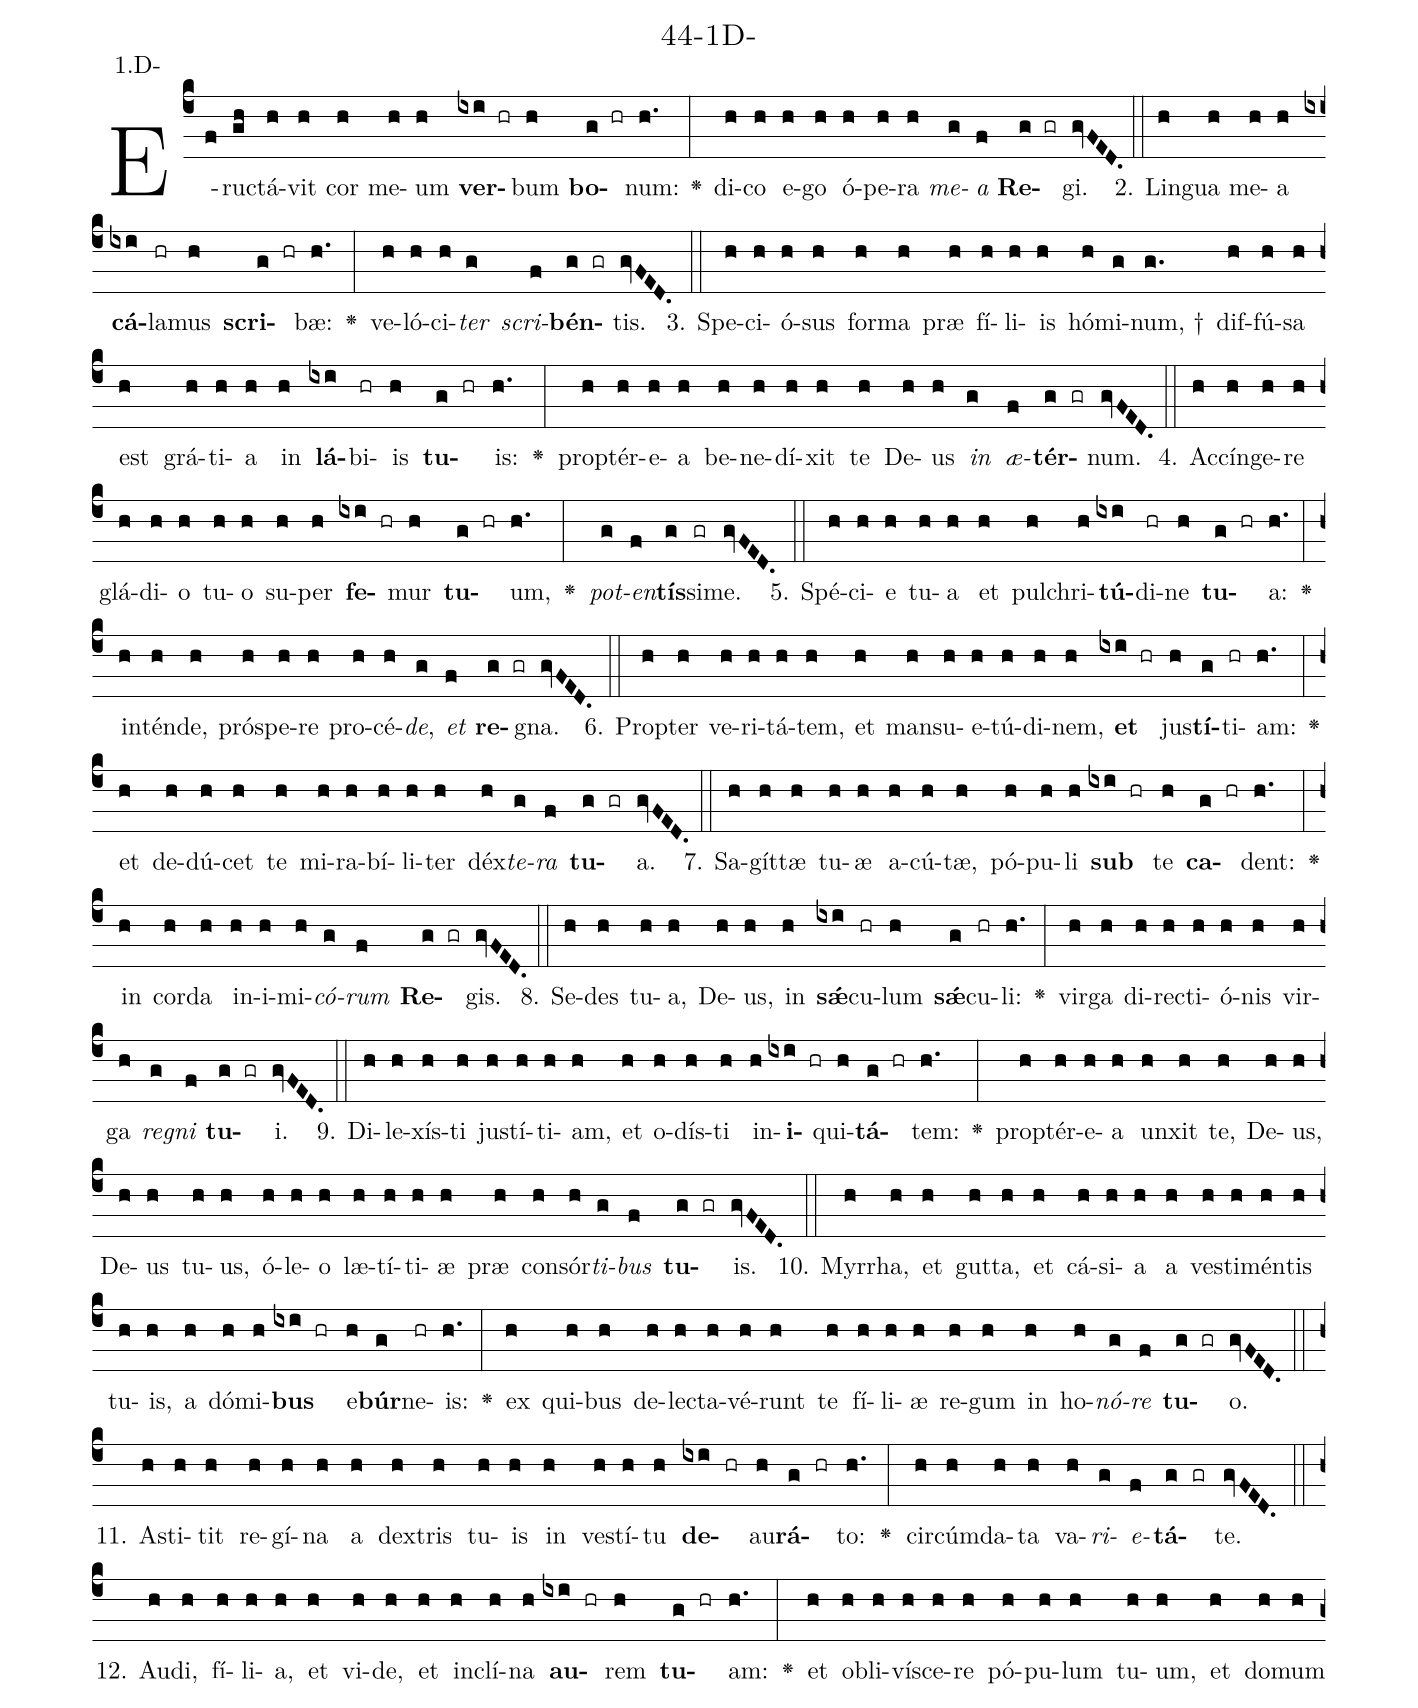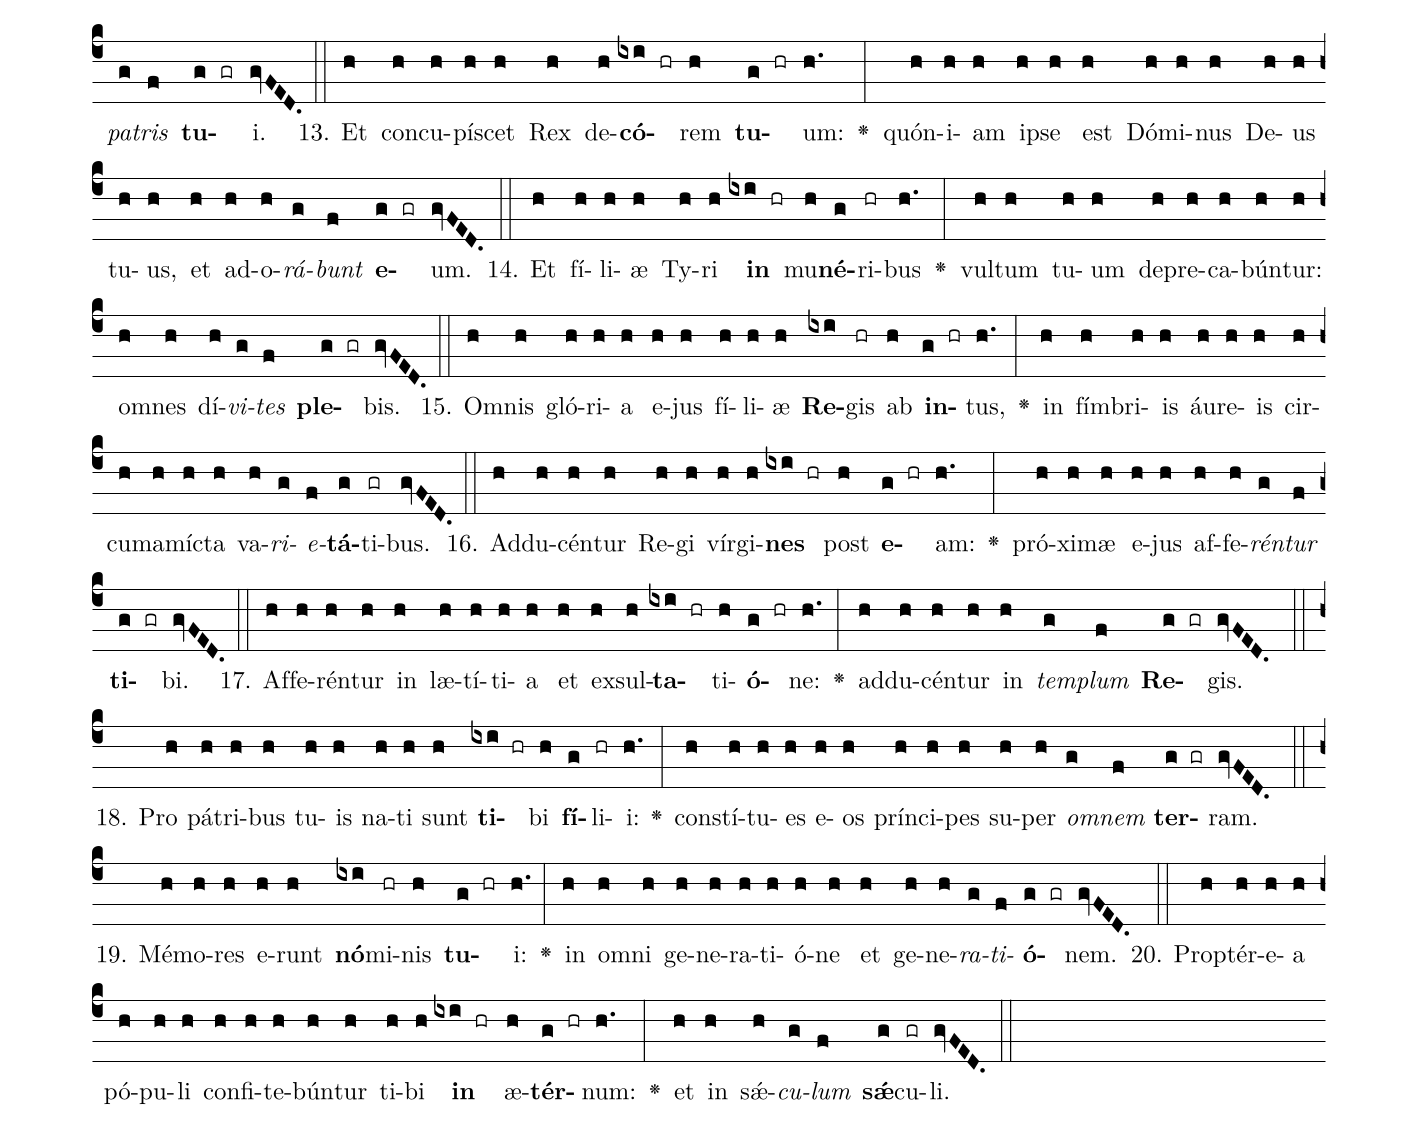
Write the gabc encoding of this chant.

name: 44-1D-;
annotation: 1.D-;
%%
(c4)E(f)ruc(gh)tá(h)vit(h) cor(h) me(h)um(h) <b>ver</b>(ixi hr)bum(h) <b>bo</b>(g hr)num:(h.) <v>\greheightstar</v>(:) di(h)co(h) e(h)go(h) ó(h)pe(h)ra(h) <i>me</i>(g)<i>a</i>(f) <b>Re</b>(g gr)gi.(gvFED.) (::)
2. Lin(h)gua(h) me(h)a(h) <b>cá</b>(ixi)la(hr)mus(h) <b>scri</b>(g hr)bæ:(h.) <v>\greheightstar</v>(:) ve(h)ló(h)ci(h)<i>ter</i>(g) <i>scri</i>(f)<b>bén</b>(g gr)tis.(gvFED.) (::)
3. Spe(h)ci(h)ó(h)sus(h) for(h)ma(h) præ(h) fí(h)li(h)is(h) hó(h)mi(g)num, †(g.) dif(h)fú(h)sa(h) est(h) grá(h)ti(h)a(h) in(h) <b>lá</b>(ixi)bi(hr)is(h) <b>tu</b>(g hr)is:(h.) <v>\greheightstar</v>(:) prop(h)tér(h)e(h)a(h) be(h)ne(h)dí(h)xit(h) te(h) De(h)us(h) <i>in</i>(g) <i>æ</i>(f)<b>tér</b>(g gr)num.(gvFED.) (::)
4. Ac(h)cín(h)ge(h)re(h) glá(h)di(h)o(h) tu(h)o(h) su(h)per(h) <b>fe</b>(ixi hr)mur(h) <b>tu</b>(g hr)um,(h.) <v>\greheightstar</v>(:) <i>pot</i>(g)<i>en</i>(f)<b>tís</b>(g)si(gr)me.(gvFED.) (::)
5. Spé(h)ci(h)e(h) tu(h)a(h) et(h) pul(h)chri(h)<b>tú</b>(ixi)di(hr)ne(h) <b>tu</b>(g hr)a:(h.) <v>\greheightstar</v>(:) in(h)tén(h)de,(h) pró(h)spe(h)re(h) pro(h)cé(h)<i>de</i>,(g) <i>et</i>(f) <b>re</b>(g gr)gna.(gvFED.) (::)
6. Prop(h)ter(h) ve(h)ri(h)tá(h)tem,(h) et(h) man(h)su(h)e(h)tú(h)di(h)nem,(h) <b>et</b>(ixi hr) jus(h)<b>tí</b>(g)ti(hr)am:(h.) <v>\greheightstar</v>(:) et(h) de(h)dú(h)cet(h) te(h) mi(h)ra(h)bí(h)li(h)ter(h) déx(h)<i>te</i>(g)<i>ra</i>(f) <b>tu</b>(g gr)a.(gvFED.) (::)
7. Sa(h)gít(h)tæ(h) tu(h)æ(h) a(h)cú(h)tæ,(h) pó(h)pu(h)li(h) <b>sub</b>(ixi hr) te(h) <b>ca</b>(g hr)dent:(h.) <v>\greheightstar</v>(:) in(h) cor(h)da(h) in(h)i(h)mi(h)<i>có</i>(g)<i>rum</i>(f) <b>Re</b>(g gr)gis.(gvFED.) (::)
8. Se(h)des(h) tu(h)a,(h) De(h)us,(h) in(h) <b>sǽ</b>(ixi)cu(hr)lum(h) <b>sǽ</b>(g)cu(hr)li:(h.) <v>\greheightstar</v>(:) vir(h)ga(h) di(h)rec(h)ti(h)ó(h)nis(h) vir(h)ga(h) <i>re</i>(g)<i>gni</i>(f) <b>tu</b>(g gr)i.(gvFED.) (::)
9. Di(h)le(h)xís(h)ti(h) jus(h)tí(h)ti(h)am,(h) et(h) o(h)dís(h)ti(h) in(h)<b>i</b>(ixi hr)qui(h)<b>tá</b>(g hr)tem:(h.) <v>\greheightstar</v>(:) prop(h)tér(h)e(h)a(h) un(h)xit(h) te,(h) De(h)us,(h) De(h)us(h) tu(h)us,(h) ó(h)le(h)o(h) læ(h)tí(h)ti(h)æ(h) præ(h) con(h)sór(h)<i>ti</i>(g)<i>bus</i>(f) <b>tu</b>(g gr)is.(gvFED.) (::)
10. Myr(h)rha,(h) et(h) gut(h)ta,(h) et(h) cá(h)si(h)a(h) a(h) ves(h)ti(h)mén(h)tis(h) tu(h)is,(h) a(h) dó(h)mi(h)<b>bus</b>(ixi hr) e(h)<b>búr</b>(g)ne(hr)is:(h.) <v>\greheightstar</v>(:) ex(h) qui(h)bus(h) de(h)lec(h)ta(h)vé(h)runt(h) te(h) fí(h)li(h)æ(h) re(h)gum(h) in(h) ho(h)<i>nó</i>(g)<i>re</i>(f) <b>tu</b>(g gr)o.(gvFED.) (::)
11. A(h)sti(h)tit(h) re(h)gí(h)na(h) a(h) dex(h)tris(h) tu(h)is(h) in(h) ves(h)tí(h)tu(h) <b>de</b>(ixi hr)au(h)<b>rá</b>(g hr)to:(h.) <v>\greheightstar</v>(:) cir(h)cúm(h)da(h)ta(h) va(h)<i>ri</i>(g)<i>e</i>(f)<b>tá</b>(g gr)te.(gvFED.) (::)
12. Au(h)di,(h) fí(h)li(h)a,(h) et(h) vi(h)de,(h) et(h) in(h)clí(h)na(h) <b>au</b>(ixi hr)rem(h) <b>tu</b>(g hr)am:(h.) <v>\greheightstar</v>(:) et(h) ob(h)li(h)ví(h)sce(h)re(h) pó(h)pu(h)lum(h) tu(h)um,(h) et(h) do(h)mum(h) <i>pa</i>(g)<i>tris</i>(f) <b>tu</b>(g gr)i.(gvFED.) (::)
13. Et(h) con(h)cu(h)pí(h)scet(h) Rex(h) de(h)<b>có</b>(ixi hr)rem(h) <b>tu</b>(g hr)um:(h.) <v>\greheightstar</v>(:) quón(h)i(h)am(h) ip(h)se(h) est(h) Dó(h)mi(h)nus(h) De(h)us(h) tu(h)us,(h) et(h) ad(h)o(h)<i>rá</i>(g)<i>bunt</i>(f) <b>e</b>(g gr)um.(gvFED.) (::)
14. Et(h) fí(h)li(h)æ(h) Ty(h)ri(h) <b>in</b>(ixi hr) mu(h)<b>né</b>(g)ri(hr)bus(h.) <v>\greheightstar</v>(:) vul(h)tum(h) tu(h)um(h) de(h)pre(h)ca(h)bún(h)tur:(h) om(h)nes(h) dí(h)<i>vi</i>(g)<i>tes</i>(f) <b>ple</b>(g gr)bis.(gvFED.) (::)
15. Om(h)nis(h) gló(h)ri(h)a(h) e(h)jus(h) fí(h)li(h)æ(h) <b>Re</b>(ixi)gis(hr) ab(h) <b>in</b>(g hr)tus,(h.) <v>\greheightstar</v>(:) in(h) fím(h)bri(h)is(h) áu(h)re(h)is(h) cir(h)cum(h)a(h)míc(h)ta(h) va(h)<i>ri</i>(g)<i>e</i>(f)<b>tá</b>(g)ti(gr)bus.(gvFED.) (::)
16. Ad(h)du(h)cén(h)tur(h) Re(h)gi(h) vír(h)gi(h)<b>nes</b>(ixi hr) post(h) <b>e</b>(g hr)am:(h.) <v>\greheightstar</v>(:) pró(h)xi(h)mæ(h) e(h)jus(h) af(h)fe(h)<i>rén</i>(g)<i>tur</i>(f) <b>ti</b>(g gr)bi.(gvFED.) (::)
17. Af(h)fe(h)rén(h)tur(h) in(h) læ(h)tí(h)ti(h)a(h) et(h) ex(h)sul(h)<b>ta</b>(ixi hr)ti(h)<b>ó</b>(g hr)ne:(h.) <v>\greheightstar</v>(:) ad(h)du(h)cén(h)tur(h) in(h) <i>tem</i>(g)<i>plum</i>(f) <b>Re</b>(g gr)gis.(gvFED.) (::)
18. Pro(h) pá(h)tri(h)bus(h) tu(h)is(h) na(h)ti(h) sunt(h) <b>ti</b>(ixi hr)bi(h) <b>fí</b>(g)li(hr)i:(h.) <v>\greheightstar</v>(:) con(h)stí(h)tu(h)es(h) e(h)os(h) prín(h)ci(h)pes(h) su(h)per(h) <i>om</i>(g)<i>nem</i>(f) <b>ter</b>(g gr)ram.(gvFED.) (::)
19. Mé(h)mo(h)res(h) e(h)runt(h) <b>nó</b>(ixi)mi(hr)nis(h) <b>tu</b>(g hr)i:(h.) <v>\greheightstar</v>(:) in(h) om(h)ni(h) ge(h)ne(h)ra(h)ti(h)ó(h)ne(h) et(h) ge(h)ne(h)<i>ra</i>(g)<i>ti</i>(f)<b>ó</b>(g gr)nem.(gvFED.) (::)
20. Prop(h)tér(h)e(h)a(h) pó(h)pu(h)li(h) con(h)fi(h)te(h)bún(h)tur(h) ti(h)bi(h) <b>in</b>(ixi hr) æ(h)<b>tér</b>(g hr)num:(h.) <v>\greheightstar</v>(:) et(h) in(h) sǽ(h)<i>cu</i>(g)<i>lum</i>(f) <b>sǽ</b>(g)cu(gr)li.(gvFED.) (::)
